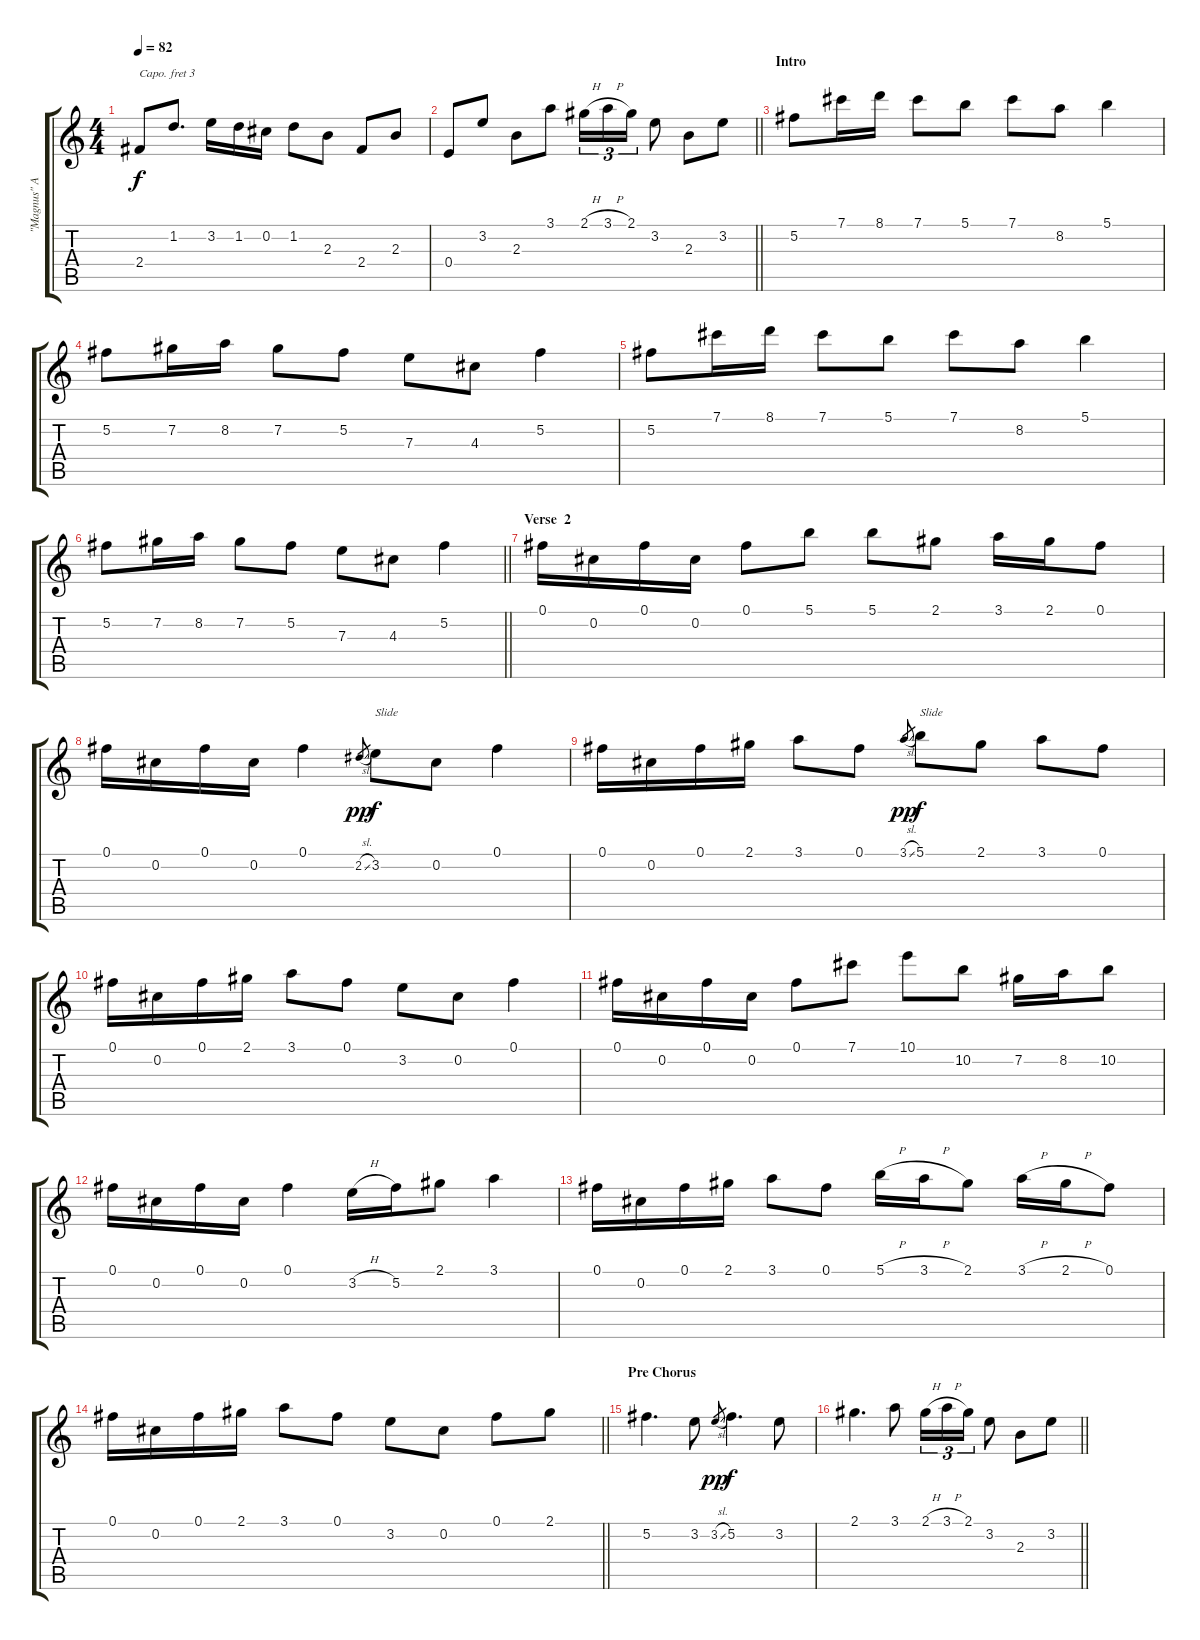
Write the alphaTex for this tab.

\track ("\"Magnus\" Armin Siepen" "\"Magnus\" A") {instrument acousticguitarsteel}
\staff {score tabs}
\capo 3
\tuning (Eb4 Bb3 Gb3 Db3 Ab2 Eb2) {hide}
\ts (4 4)
\tempo 82
\clef g2
\ks c
2.4.8{dy f} 1.2.8{d} 3.2.16 1.2.16 0.2.16 1.2.8 2.3.8 2.4.8 2.3.8 |
\barLineRight lightlight
0.4.8 3.2.8 2.3.8 3.1.8 2.1{h}.16{tu (3 2)} 3.1{h}.16{tu (3 2)} 2.1.16{tu (3 2)} 3.2.8 2.3.8 3.2.8 |
\section ("" "Intro")
5.2.8 7.1.16 8.1.16 7.1.8 5.1.8 7.1.8 8.2.8 5.1.4 |
5.2.8 7.2.16 8.2.16 7.2.8 5.2.8 7.3.8 4.3.8 5.2.4 |
5.2.8 7.1.16 8.1.16 7.1.8 5.1.8 7.1.8 8.2.8 5.1.4 |
\barLineRight lightlight
5.2.8 7.2.16 8.2.16 7.2.8 5.2.8 7.3.8 4.3.8 5.2.4 |
\section ("" "Verse  2")
0.1.16 0.2.16 0.1.16 0.2.16 0.1.8 5.1.8 5.1.8 2.1.8 3.1.16 2.1.16 0.1.8 |
0.1.16 0.2.16 0.1.16 0.2.16 0.1.4 2.2{sl}.8{gr dy pp} 3.2.8{txt "Slide" dy f} 0.2.8 0.1.4 |
0.1.16 0.2.16 0.1.16 2.1.16 3.1.8 0.1.8 3.1{sl}.8{gr dy pp} 5.1.8{txt "Slide" dy f} 2.1.8 3.1.8 0.1.8 |
0.1.16 0.2.16 0.1.16 2.1.16 3.1.8 0.1.8 3.2.8 0.2.8 0.1.4 |
0.1.16 0.2.16 0.1.16 0.2.16 0.1.8 7.1.8 10.1.8 10.2.8 7.2.16 8.2.16 10.2.8 |
0.1.16 0.2.16 0.1.16 0.2.16 0.1.4 3.2{h}.16 5.2.16 2.1.8 3.1.4 |
0.1.16 0.2.16 0.1.16 2.1.16 3.1.8 0.1.8 5.1{h}.16 3.1{h}.16 2.1.8 3.1{h}.16 2.1{h}.16 0.1.8 |
\barLineRight lightlight
0.1.16 0.2.16 0.1.16 2.1.16 3.1.8 0.1.8 3.2.8 0.2.8 0.1.8 2.1.8 |
\section ("" "Pre Chorus")
5.2.4{d} 3.2.8 3.2{sl}.8{gr dy pp} 5.2.4{d dy f} 3.2.8 |
\barLineRight lightlight
2.1.4{d} 3.1.8 2.1{h}.16{tu (3 2)} 3.1{h}.16{tu (3 2)} 2.1.16{tu (3 2)} 3.2.8 2.3.8 3.2.8
